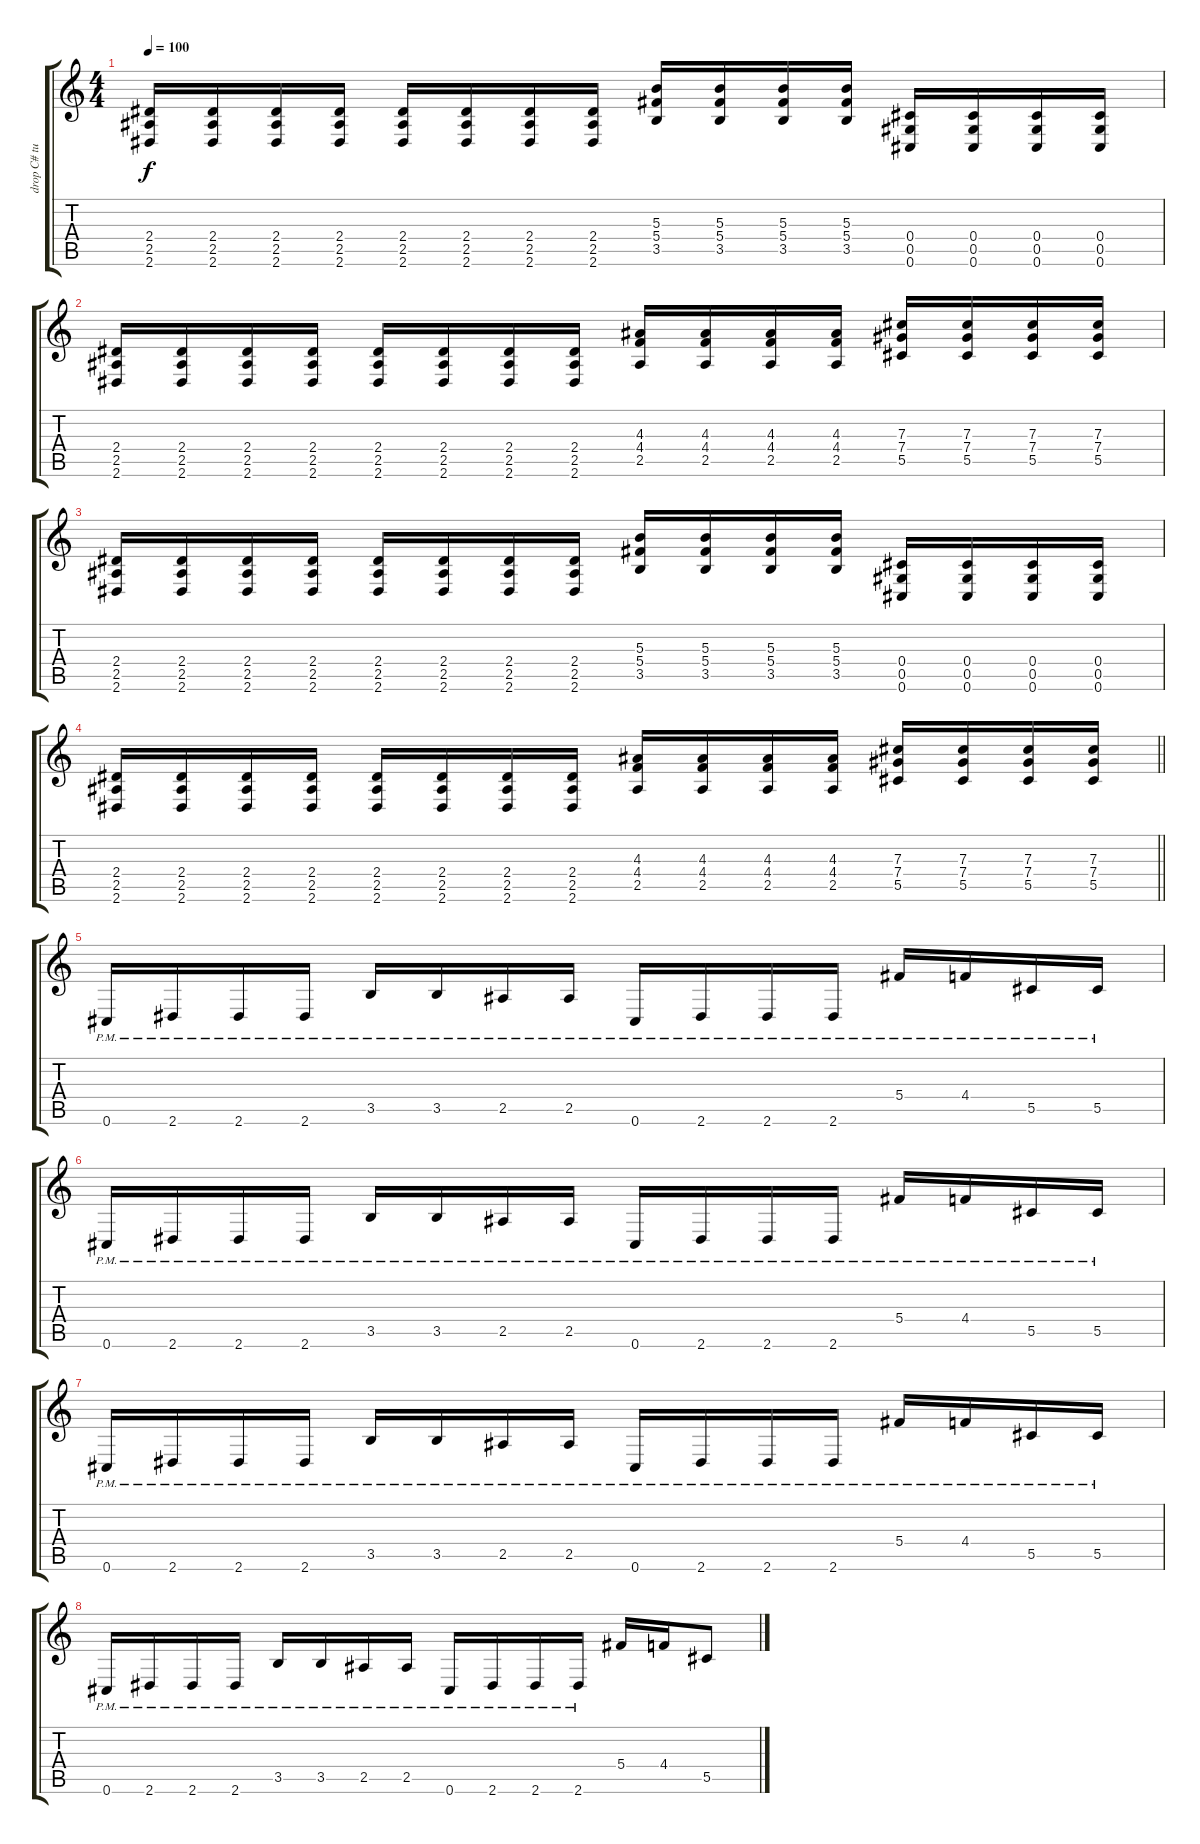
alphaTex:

\track ("drop C# tuning  " "drop C# tu") {instrument distortionguitar}
\staff {score tabs}
\tuning (Eb4 Bb3 Gb3 Db3 Ab2 Db2) {hide}
\ts (4 4)
\tempo 100
\clef g2
\ks c
(2.4 2.5 2.6).16{dy f} (2.4 2.5 2.6).16 (2.4 2.5 2.6).16 (2.4 2.5 2.6).16 (2.4 2.5 2.6).16 (2.4 2.5 2.6).16 (2.4 2.5 2.6).16 (2.4 2.5 2.6).16 (5.3 5.4 3.5).16 (5.3 5.4 3.5).16 (5.3 5.4 3.5).16 (5.3 5.4 3.5).16 (0.4 0.5 0.6).16 (0.4 0.5 0.6).16 (0.4 0.5 0.6).16 (0.4 0.5 0.6).16 |
(2.4 2.5 2.6).16 (2.4 2.5 2.6).16 (2.4 2.5 2.6).16 (2.4 2.5 2.6).16 (2.4 2.5 2.6).16 (2.4 2.5 2.6).16 (2.4 2.5 2.6).16 (2.4 2.5 2.6).16 (4.3 4.4 2.5).16 (4.3 4.4 2.5).16 (4.3 4.4 2.5).16 (4.3 4.4 2.5).16 (7.3 7.4 5.5).16 (7.3 7.4 5.5).16 (7.3 7.4 5.5).16 (7.3 7.4 5.5).16 |
(2.4 2.5 2.6).16 (2.4 2.5 2.6).16 (2.4 2.5 2.6).16 (2.4 2.5 2.6).16 (2.4 2.5 2.6).16 (2.4 2.5 2.6).16 (2.4 2.5 2.6).16 (2.4 2.5 2.6).16 (5.3 5.4 3.5).16 (5.3 5.4 3.5).16 (5.3 5.4 3.5).16 (5.3 5.4 3.5).16 (0.4 0.5 0.6).16 (0.4 0.5 0.6).16 (0.4 0.5 0.6).16 (0.4 0.5 0.6).16 |
\barLineRight lightlight
(2.4 2.5 2.6).16 (2.4 2.5 2.6).16 (2.4 2.5 2.6).16 (2.4 2.5 2.6).16 (2.4 2.5 2.6).16 (2.4 2.5 2.6).16 (2.4 2.5 2.6).16 (2.4 2.5 2.6).16 (4.3 4.4 2.5).16 (4.3 4.4 2.5).16 (4.3 4.4 2.5).16 (4.3 4.4 2.5).16 (7.3 7.4 5.5).16 (7.3 7.4 5.5).16 (7.3 7.4 5.5).16 (7.3 7.4 5.5).16 |
0.6{pm}.16 2.6{pm}.16 2.6{pm}.16 2.6{pm}.16 3.5{pm}.16 3.5{pm}.16 2.5{pm}.16 2.5{pm}.16 0.6{pm}.16 2.6{pm}.16 2.6{pm}.16 2.6{pm}.16 5.4{pm}.16 4.4{pm}.16 5.5{pm}.16 5.5{pm}.16 |
0.6{pm}.16 2.6{pm}.16 2.6{pm}.16 2.6{pm}.16 3.5{pm}.16 3.5{pm}.16 2.5{pm}.16 2.5{pm}.16 0.6{pm}.16 2.6{pm}.16 2.6{pm}.16 2.6{pm}.16 5.4{pm}.16 4.4{pm}.16 5.5{pm}.16 5.5{pm}.16 |
0.6{pm}.16 2.6{pm}.16 2.6{pm}.16 2.6{pm}.16 3.5{pm}.16 3.5{pm}.16 2.5{pm}.16 2.5{pm}.16 0.6{pm}.16 2.6{pm}.16 2.6{pm}.16 2.6{pm}.16 5.4{pm}.16 4.4{pm}.16 5.5{pm}.16 5.5{pm}.16 |
0.6{pm}.16 2.6{pm}.16 2.6{pm}.16 2.6{pm}.16 3.5{pm}.16 3.5{pm}.16 2.5{pm}.16 2.5{pm}.16 0.6{pm}.16 2.6{pm}.16 2.6{pm}.16 2.6{pm}.16 5.4.16 4.4.16 5.5.8
